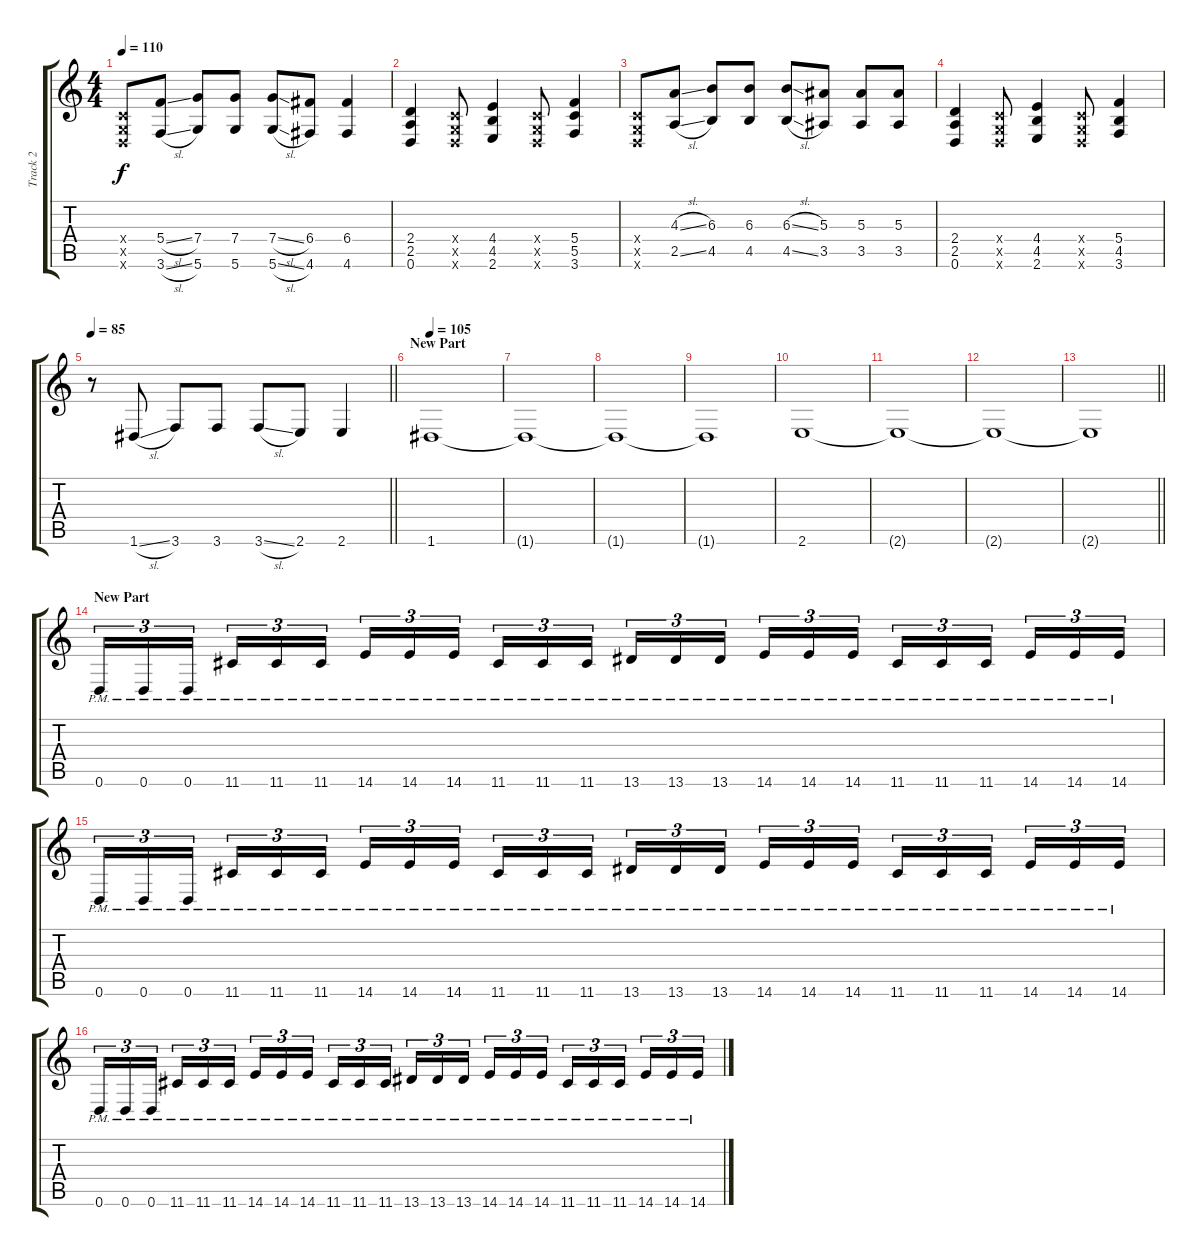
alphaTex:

\track ("Track 2" "Track 2") {instrument overdrivenguitar}
\staff {score tabs}
\tuning (D4 A3 F3 C3 G2 D2) {hide}
\ts (4 4)
\tempo 110
\clef g2
\ks c
(0.4{x} 0.5{x} 0.6{x}).8{dy f} (5.4{sl} 3.6{sl}).8 (7.4 5.6).8 (7.4 5.6).8 (7.4{sl} 5.6{sl}).8 (6.4 4.6).8 (6.4 4.6).4 |
(2.4 2.5 0.6).4 (0.4{x} 0.5{x} 0.6{x}).8 (4.4 4.5 2.6).4 (0.4{x} 0.5{x} 0.6{x}).8 (5.4 5.5 3.6).4 |
(0.4{x} 0.5{x} 0.6{x}).8 (4.3{sl} 2.5{sl}).8 (6.3 4.5).8 (6.3 4.5).8 (6.3{sl} 4.5{sl}).8 (5.3 3.5).8 (5.3 3.5).8 (5.3 3.5).8 |
(2.4 2.5 0.6).4 (0.4{x} 0.5{x} 0.6{x}).8 (4.4 4.5 2.6).4 (0.4{x} 0.5{x} 0.6{x}).8 (5.4 4.5 3.6).4 |
\tempo 85
\barLineRight lightlight
r.8 1.6{sl}.8 3.6.8 3.6.8 3.6{sl}.8 2.6.8 2.6.4 |
\section ("" "New Part")
\tempo 105
1.6.1 |
1.6{t}.1 |
1.6{t}.1 |
1.6{t}.1 |
2.6.1 |
2.6{t}.1 |
2.6{t}.1 |
\barLineRight lightlight
2.6{t}.1 |
\section ("" "New Part")
0.6{pm}.16{tu (3 2)} 0.6{pm}.16{tu (3 2)} 0.6{pm}.16{tu (3 2) beam splitsecondary} 11.6{pm}.16{tu (3 2)} 11.6{pm}.16{tu (3 2)} 11.6{pm}.16{tu (3 2)} 14.6{pm}.16{tu (3 2)} 14.6{pm}.16{tu (3 2)} 14.6{pm}.16{tu (3 2) beam splitsecondary} 11.6{pm}.16{tu (3 2)} 11.6{pm}.16{tu (3 2)} 11.6{pm}.16{tu (3 2)} 13.6{pm}.16{tu (3 2)} 13.6{pm}.16{tu (3 2)} 13.6{pm}.16{tu (3 2) beam splitsecondary} 14.6{pm}.16{tu (3 2)} 14.6{pm}.16{tu (3 2)} 14.6{pm}.16{tu (3 2)} 11.6{pm}.16{tu (3 2)} 11.6{pm}.16{tu (3 2)} 11.6{pm}.16{tu (3 2) beam splitsecondary} 14.6{pm}.16{tu (3 2)} 14.6{pm}.16{tu (3 2)} 14.6{pm}.16{tu (3 2)} |
0.6{pm}.16{tu (3 2)} 0.6{pm}.16{tu (3 2)} 0.6{pm}.16{tu (3 2) beam splitsecondary} 11.6{pm}.16{tu (3 2)} 11.6{pm}.16{tu (3 2)} 11.6{pm}.16{tu (3 2)} 14.6{pm}.16{tu (3 2)} 14.6{pm}.16{tu (3 2)} 14.6{pm}.16{tu (3 2) beam splitsecondary} 11.6{pm}.16{tu (3 2)} 11.6{pm}.16{tu (3 2)} 11.6{pm}.16{tu (3 2)} 13.6{pm}.16{tu (3 2)} 13.6{pm}.16{tu (3 2)} 13.6{pm}.16{tu (3 2) beam splitsecondary} 14.6{pm}.16{tu (3 2)} 14.6{pm}.16{tu (3 2)} 14.6{pm}.16{tu (3 2)} 11.6{pm}.16{tu (3 2)} 11.6{pm}.16{tu (3 2)} 11.6{pm}.16{tu (3 2) beam splitsecondary} 14.6{pm}.16{tu (3 2)} 14.6{pm}.16{tu (3 2)} 14.6{pm}.16{tu (3 2)} |
0.6{pm}.16{tu (3 2)} 0.6{pm}.16{tu (3 2)} 0.6{pm}.16{tu (3 2) beam splitsecondary} 11.6{pm}.16{tu (3 2)} 11.6{pm}.16{tu (3 2)} 11.6{pm}.16{tu (3 2)} 14.6{pm}.16{tu (3 2)} 14.6{pm}.16{tu (3 2)} 14.6{pm}.16{tu (3 2) beam splitsecondary} 11.6{pm}.16{tu (3 2)} 11.6{pm}.16{tu (3 2)} 11.6{pm}.16{tu (3 2)} 13.6{pm}.16{tu (3 2)} 13.6{pm}.16{tu (3 2)} 13.6{pm}.16{tu (3 2) beam splitsecondary} 14.6{pm}.16{tu (3 2)} 14.6{pm}.16{tu (3 2)} 14.6{pm}.16{tu (3 2)} 11.6{pm}.16{tu (3 2)} 11.6{pm}.16{tu (3 2)} 11.6{pm}.16{tu (3 2) beam splitsecondary} 14.6{pm}.16{tu (3 2)} 14.6{pm}.16{tu (3 2)} 14.6{pm}.16{tu (3 2)}
